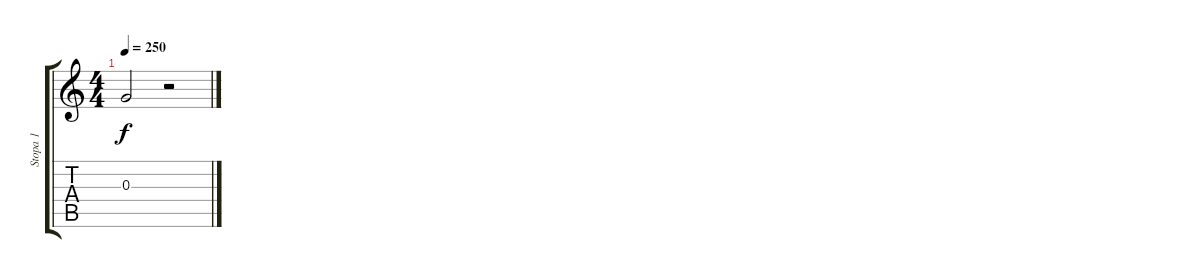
\track ("Stopa 1" "Stopa 1") {instrument acousticguitarnylon}
\staff {score tabs}
\tuning (E4 B3 G3 D3 A2 E2) {hide}
\ts (4 4)
\tempo 250
\clef g2
\ks c
0.3.2{dy f} r.2
